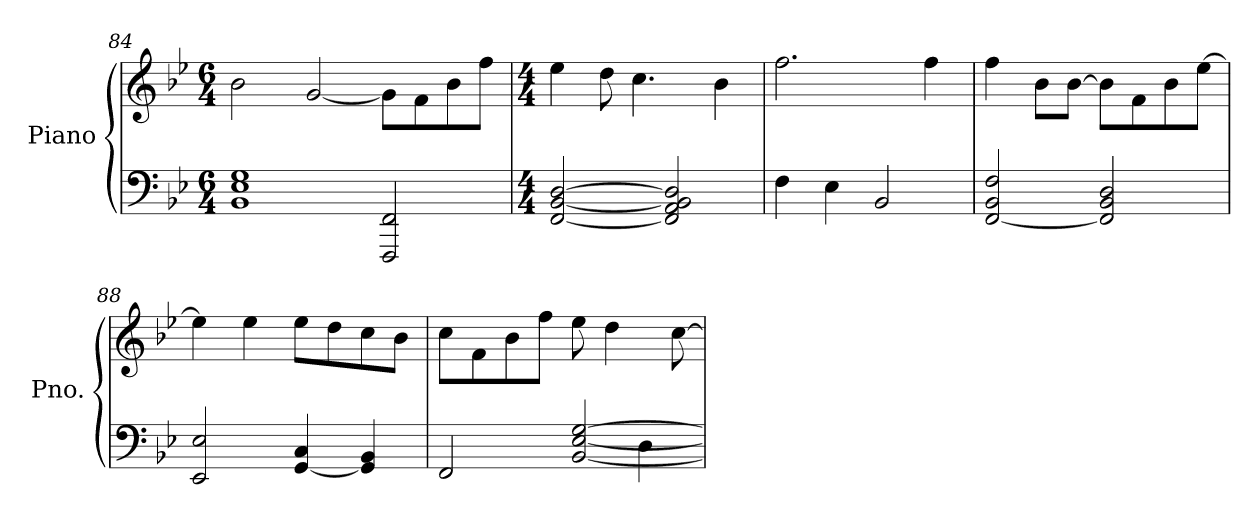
**kern	**kern
*part1	*part1
*staff2	*staff1
*I"Piano	*
*I'Pno.	*
*clefF4	*clefG2
*k[b-e-]	*k[b-e-]
*M6/4	*M6/4
=84	=84
1BB- 1E- 1G	2b-\
.	[2g/
2FFF/ 2FF/	8g\L]
.	8f\
.	8b-\
.	8ff\J
=85	=85
*M4/4	*M4/4
[2FF/ [2BB-/ [2D/	4ee-\
.	8dd\
.	4.cc\
2FF/] 2AA/ 2BB-/] 2D/]	.
.	4b-\
=86	=86
4F\	2.ff\
4E-\	.
2BB-/	.
.	4ff\
=87	=87
[2FF/ 2BB-/ 2F/	4ff\
.	8b-\L
.	[8b-\J
2FF/] 2BB-/ 2D/	8b-\L]
.	8f\
.	8b-\
.	[8ee-\J
!!LO:LB:g=z
=88	=88
2EE-/ 2E-/	4ee-\]
.	4ee-\
[4GG/ 4C/	8ee-\L
.	8dd\
4GG/] 4BB-/	8cc\
.	8b-\J
=89	=89
*^	*
2FF/	2.ryy	8cc\L
.	.	8f\
.	.	8b-\
.	.	8ff\J
[2BB-/ [2E-/ [2G/	.	8ee-\
.	.	4dd\
.	4D\	.
.	.	[8cc\
*v	*v	*
=	=
*-	*-
